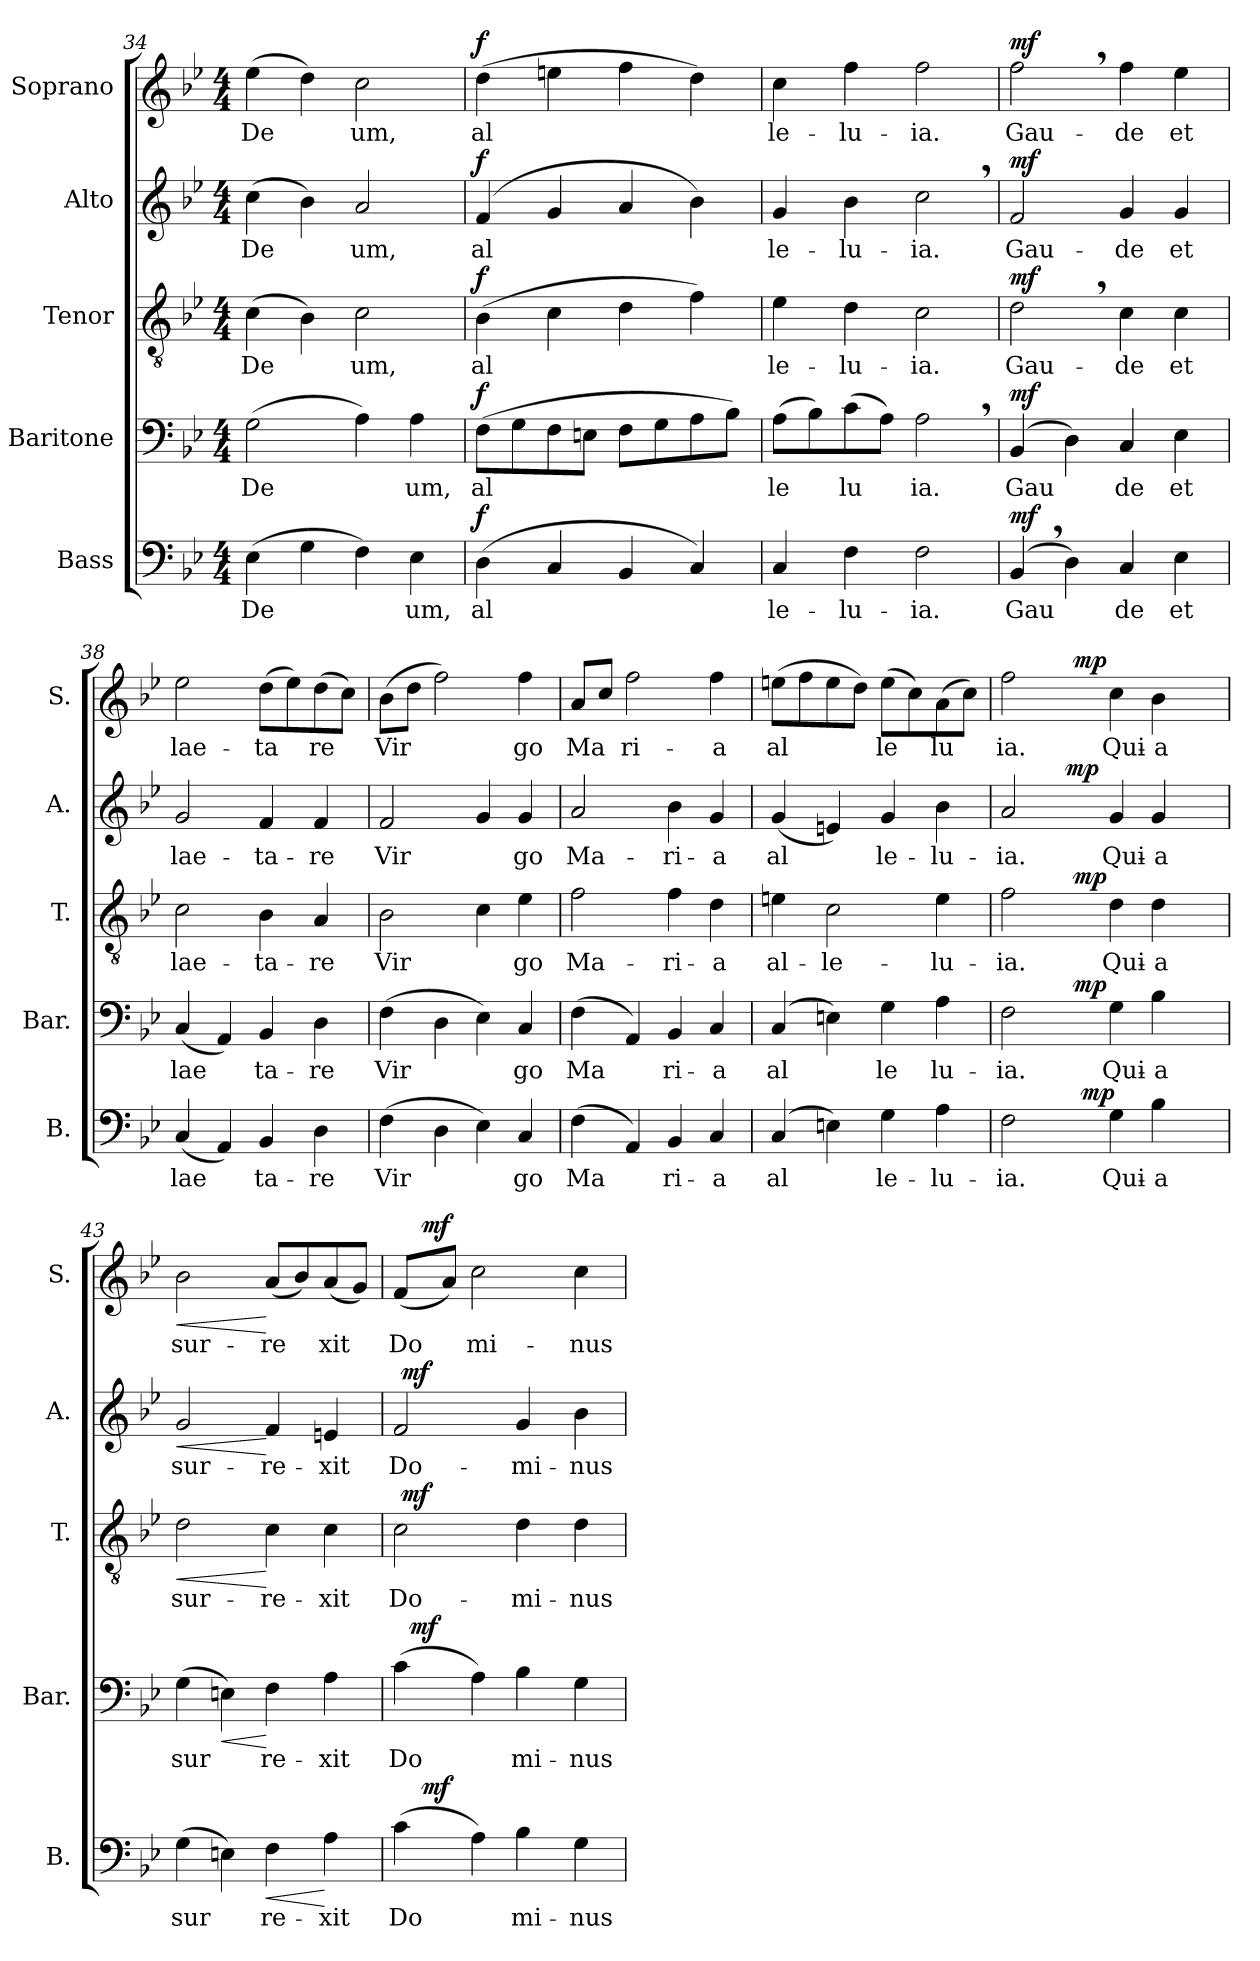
**kern	**text	**dynam	**kern	**text	**dynam	**kern	**text	**dynam	**kern	**text	**dynam	**kern	**text	**dynam
*part5	*part5	*part5	*part4	*part4	*part4	*part3	*part3	*part3	*part2	*part2	*part2	*part1	*part1	*part1
*staff5	*staff5	*staff5	*staff4	*staff4	*staff4	*staff3	*staff3	*staff3	*staff2	*staff2	*staff2	*staff1	*staff1	*staff1
*I"Bass	*	*	*I"Baritone	*	*	*I"Tenor	*	*	*I"Alto	*	*	*I"Soprano	*	*
*I'B.	*	*	*I'Bar.	*	*	*I'T.	*	*	*I'A.	*	*	*I'S.	*	*
*clefF4	*	*	*clefF4	*	*	*clefGv2	*	*	*clefG2	*	*	*clefG2	*	*
*k[b-e-]	*	*	*k[b-e-]	*	*	*k[b-e-]	*	*	*k[b-e-]	*	*	*k[b-e-]	*	*
*B-:	*	*	*B-:	*	*	*B-:	*	*	*B-:	*	*	*B-:	*	*
*M4/4	*	*	*M4/4	*	*	*M4/4	*	*	*M4/4	*	*	*M4/4	*	*
=34	=34	=34	=34	=34	=34	=34	=34	=34	=34	=34	=34	=34	=34	=34
!	!LO:LY:b:cj	!	!	!LO:LY:b:cj	!	!	!LO:LY:b:cj	!	!	!LO:LY:b:cj	!	!	!LO:LY:b:cj	!
(>4E-\	De-	.	(>2G\	De-	.	(>4c\	De-	.	(>4cc\	De-	.	(>4ee-\	De-	.
!	!LO:LY:b:cj	!	!	!	!	!	!LO:LY:b:cj	!	!	!LO:LY:b:cj	!	!	!LO:LY:b:cj	!
4G\	--	.	.	.	.	4B-\)	--	.	4b-\)	--	.	4dd\)	--	.
!	!LO:LY:b:cj	!	!	!LO:LY:b:cj	!	!	!LO:LY:b:cj	!	!	!LO:LY:b:cj	!	!	!LO:LY:b:cj	!
4F\)	--	.	4A\)	--	.	2c\	-um,	.	2a/	-um,	.	2cc\	-um,	.
!	!LO:LY:b:cj	!	!	!LO:LY:b:cj	!	!	!	!	!	!	!	!	!	!
4E-\	-um,	.	4A\	-um,	.	.	.	.	.	.	.	.	.	.
!!LO:PB:g=z
=35	=35	=35	=35	=35	=35	=35	=35	=35	=35	=35	=35	=35	=35	=35
!	!LO:LY:b:cj	!LO:DY:a	!	!LO:LY:b:cj	!LO:DY:a	!	!LO:LY:b:cj	!LO:DY:a	!	!LO:LY:b:cj	!LO:DY:a	!	!LO:LY:b:cj	!LO:DY:a
(>4D\	al-	f	(>8F\L	al-	f	(>4B-\	al-	f	(>4f/	al-	f	(>4dd\	al-	f
!	!	!	!	!LO:LY:b:cj	!	!	!	!	!	!	!	!	!	!
.	.	.	8G\	--	.	.	.	.	.	.	.	.	.	.
!	!LO:LY:b:cj	!	!	!LO:LY:b:cj	!	!	!LO:LY:b:cj	!	!	!LO:LY:b:cj	!	!	!LO:LY:b:cj	!
4C/	--	.	8F\	--	.	4c\	--	.	4g/	--	.	4een\	--	.
!	!	!	!	!LO:LY:b:cj	!	!	!	!	!	!	!	!	!	!
.	.	.	8En\J	--	.	.	.	.	.	.	.	.	.	.
!	!LO:LY:b:cj	!	!	!LO:LY:b:cj	!	!	!LO:LY:b:cj	!	!	!LO:LY:b:cj	!	!	!LO:LY:b:cj	!
4BB-/	--	.	8F\L	--	.	4d\	--	.	4a/	--	.	4ff\	--	.
!	!	!	!	!LO:LY:b:cj	!	!	!	!	!	!	!	!	!	!
.	.	.	8G\	--	.	.	.	.	.	.	.	.	.	.
!	!LO:LY:b:cj	!	!	!LO:LY:b:cj	!	!	!LO:LY:b:cj	!	!	!LO:LY:b:cj	!	!	!LO:LY:b:cj	!
4C/)	--	.	8A\	--	.	4f\)	--	.	4b-\)	--	.	4dd\)	--	.
!	!	!	!	!LO:LY:b:cj	!	!	!	!	!	!	!	!	!	!
.	.	.	8B-\J)	--	.	.	.	.	.	.	.	.	.	.
=36	=36	=36	=36	=36	=36	=36	=36	=36	=36	=36	=36	=36	=36	=36
!	!LO:LY:b:cj	!	!	!LO:LY:b:cj	!	!	!LO:LY:b:cj	!	!	!LO:LY:b:cj	!	!	!LO:LY:b:cj	!
4C/	-le-	.	(>8A\L	-le-	.	4e-\	-le-	.	4g/	-le-	.	4cc\	-le-	.
!	!	!	!	!LO:LY:b:cj	!	!	!	!	!	!	!	!	!	!
.	.	.	8B-\)	--	.	.	.	.	.	.	.	.	.	.
!	!LO:LY:b:cj	!	!	!LO:LY:b:cj	!	!	!LO:LY:b:cj	!	!	!LO:LY:b:cj	!	!	!LO:LY:b:cj	!
4F\	-lu-	.	(>8c\	-lu-	.	4d\	-lu-	.	4b-\	-lu-	.	4ff\	-lu-	.
!	!	!	!	!LO:LY:b:cj	!	!	!	!	!	!	!	!	!	!
.	.	.	8A\J)	--	.	.	.	.	.	.	.	.	.	.
!	!LO:LY:b:cj	!	!	!LO:LY:b:cj	!	!	!LO:LY:b:cj	!	!	!LO:LY:b:cj	!	!	!LO:LY:b:cj	!
2F\	-ia.	.	2A,>\	-ia.	.	2c\	-ia.	.	2cc,>\	-ia.	.	2ff\	-ia.	.
=37	=37	=37	=37	=37	=37	=37	=37	=37	=37	=37	=37	=37	=37	=37
!	!LO:LY:b:cj	!LO:DY:a	!	!LO:LY:b:cj	!LO:DY:a	!	!LO:LY:b:cj	!LO:DY:a	!	!LO:LY:b:cj	!LO:DY:a	!	!LO:LY:b:cj	!LO:DY:a
(>4BB-,>/	Gau-	mf	(>4BB-/	Gau-	mf	2d,>\	Gau-	mf	2f/	Gau-	mf	2ff,>\	Gau-	mf
!	!LO:LY:b:cj	!	!	!LO:LY:b:cj	!	!	!	!	!	!	!	!	!	!
4D\)	--	.	4D\)	--	.	.	.	.	.	.	.	.	.	.
!	!LO:LY:b:cj	!	!	!LO:LY:b:cj	!	!	!LO:LY:b:cj	!	!	!LO:LY:b:cj	!	!	!LO:LY:b:cj	!
4C/	-de	.	4C/	-de	.	4c\	-de	.	4g/	-de	.	4ff\	-de	.
!	!LO:LY:b:cj	!	!	!LO:LY:b:cj	!	!	!LO:LY:b:cj	!	!	!LO:LY:b:cj	!	!	!LO:LY:b:cj	!
4E-\	et	.	4E-\	et	.	4c\	et	.	4g/	et	.	4ee-\	et	.
=38	=38	=38	=38	=38	=38	=38	=38	=38	=38	=38	=38	=38	=38	=38
!	!LO:LY:b:cj	!	!	!LO:LY:b:cj	!	!	!LO:LY:b:cj	!	!	!LO:LY:b:cj	!	!	!LO:LY:b:cj	!
(>4C/	lae-	.	(>4C/	lae-	.	2c\	lae-	.	2g/	lae-	.	2ee-\	lae-	.
!	!LO:LY:b:cj	!	!	!LO:LY:b:cj	!	!	!	!	!	!	!	!	!	!
4AA/)	--	.	4AA/)	--	.	.	.	.	.	.	.	.	.	.
!	!LO:LY:b:cj	!	!	!LO:LY:b:cj	!	!	!LO:LY:b:cj	!	!	!LO:LY:b:cj	!	!	!LO:LY:b:cj	!
4BB-/	-ta-	.	4BB-/	-ta-	.	4B-\	-ta-	.	4f/	-ta-	.	(>8dd\L	-ta-	.
!	!	!	!	!	!	!	!	!	!	!	!	!	!LO:LY:b:cj	!
.	.	.	.	.	.	.	.	.	.	.	.	8ee-\)	--	.
!	!LO:LY:b:cj	!	!	!LO:LY:b:cj	!	!	!LO:LY:b:cj	!	!	!LO:LY:b:cj	!	!	!LO:LY:b:cj	!
4D\	-re	.	4D\	-re	.	4A/	-re	.	4f/	-re	.	(>8dd\	-re	.
!	!	!	!	!	!	!	!	!	!	!	!	!	!LO:LY:b:cj	!
.	.	.	.	.	.	.	.	.	.	.	.	8cc\J)	.	.
=39	=39	=39	=39	=39	=39	=39	=39	=39	=39	=39	=39	=39	=39	=39
!	!LO:LY:b:cj	!	!	!LO:LY:b:cj	!	!	!LO:LY:b:cj	!	!	!LO:LY:b:cj	!	!	!LO:LY:b:cj	!
(>4F\	Vir-	.	(>4F\	Vir-	.	2B-\	Vir-	.	2f/	Vir-	.	(>8b-\L	Vir-	.
!	!	!	!	!	!	!	!	!	!	!	!	!	!LO:LY:b:cj	!
.	.	.	.	.	.	.	.	.	.	.	.	8dd\J	--	.
!	!LO:LY:b:cj	!	!	!LO:LY:b:cj	!	!	!	!	!	!	!	!	!LO:LY:b:cj	!
4D\	--	.	4D\	--	.	.	.	.	.	.	.	2ff\)	--	.
!	!LO:LY:b:cj	!	!	!LO:LY:b:cj	!	!	!LO:LY:b:cj	!	!	!LO:LY:b:cj	!	!	!	!
4E-\)	--	.	4E-\)	--	.	4c\	--	.	4g/	--	.	.	.	.
!	!LO:LY:b:cj	!	!	!LO:LY:b:cj	!	!	!LO:LY:b:cj	!	!	!LO:LY:b:cj	!	!	!LO:LY:b:cj	!
4C/	-go	.	4C/	-go	.	4e-\	-go	.	4g/	-go	.	4ff\	-go	.
!!LO:PB:g=z
=40	=40	=40	=40	=40	=40	=40	=40	=40	=40	=40	=40	=40	=40	=40
!	!LO:LY:b:cj	!	!	!LO:LY:b:cj	!	!	!LO:LY:b:cj	!	!	!LO:LY:b:cj	!	!	!LO:LY:b:cj	!
(>4F\	Ma-	.	(>4F\	Ma-	.	2f\	Ma-	.	2a/	Ma-	.	8a/L	Ma-	.
!	!	!	!	!	!	!	!	!	!	!	!	!	!LO:LY:b:cj	!
.	.	.	.	.	.	.	.	.	.	.	.	8cc/J	--	.
!	!LO:LY:b:cj	!	!	!LO:LY:b:cj	!	!	!	!	!	!	!	!	!LO:LY:b:cj	!
4AA/)	--	.	4AA/)	--	.	.	.	.	.	.	.	2ff\	-ri-	.
!	!LO:LY:b:cj	!	!	!LO:LY:b:cj	!	!	!LO:LY:b:cj	!	!	!LO:LY:b:cj	!	!	!	!
4BB-/	-ri-	.	4BB-/	-ri-	.	4f\	-ri-	.	4b-\	-ri-	.	.	.	.
!	!LO:LY:b:cj	!	!	!LO:LY:b:cj	!	!	!LO:LY:b:cj	!	!	!LO:LY:b:cj	!	!	!LO:LY:b:cj	!
4C/	-a	.	4C/	-a	.	4d\	-a	.	4g/	-a	.	4ff\	-a	.
=41	=41	=41	=41	=41	=41	=41	=41	=41	=41	=41	=41	=41	=41	=41
!	!LO:LY:b:cj	!	!	!LO:LY:b:cj	!	!	!LO:LY:b:cj	!	!	!LO:LY:b:cj	!	!	!LO:LY:b:cj	!
(>4C/	al-	.	(>4C/	al-	.	4en\	al-	.	(>4g/	al-	.	(>8een\L	al-	.
!	!	!	!	!	!	!	!	!	!	!	!	!	!LO:LY:b:cj	!
.	.	.	.	.	.	.	.	.	.	.	.	8ff\	--	.
!	!LO:LY:b:cj	!	!	!LO:LY:b:cj	!	!	!LO:LY:b:cj	!	!	!LO:LY:b:cj	!	!	!LO:LY:b:cj	!
4En\)	--	.	4En\)	--	.	2c\	-le-	.	4en/)	--	.	8ee\	--	.
!	!	!	!	!	!	!	!	!	!	!	!	!	!LO:LY:b:cj	!
.	.	.	.	.	.	.	.	.	.	.	.	8dd\J)	--	.
!	!LO:LY:b:cj	!	!	!LO:LY:b:cj	!	!	!	!	!	!LO:LY:b:cj	!	!	!LO:LY:b:cj	!
4G\	-le-	.	4G\	-le	.	.	.	.	4g/	-le-	.	(>8ee\L	-le-	.
!	!	!	!	!	!	!	!	!	!	!	!	!	!LO:LY:b:cj	!
.	.	.	.	.	.	.	.	.	.	.	.	8cc\)	--	.
!	!LO:LY:b:cj	!	!	!LO:LY:b:cj	!	!	!LO:LY:b:cj	!	!	!LO:LY:b:cj	!	!	!LO:LY:b:cj	!
4A\	-lu-	.	4A\	lu-	.	4e\	-lu-	.	4b-\	-lu-	.	(>8a\	-lu-	.
!	!	!	!	!	!	!	!	!	!	!	!	!	!LO:LY:b:cj	!
.	.	.	.	.	.	.	.	.	.	.	.	8cc\J)	--	.
=42	=42	=42	=42	=42	=42	=42	=42	=42	=42	=42	=42	=42	=42	=42
!	!LO:LY:b:cj	!	!	!LO:LY:b:cj	!	!	!LO:LY:b:cj	!	!	!LO:LY:b:cj	!	!	!LO:LY:b:cj	!
*^	*	*	*^	*	*	*^	*	*	*^	*	*	*^	*	*
2F\	4.ryy	-ia.	.	2F\	4ryy	-ia.	.	2f\	4ryy	-ia.	.	2a/	4ryy	-ia.	.	2ff\	4ryy	-ia.	.
.	.	.	.	.	16..ryy	.	.	.	16..ryy	.	.	.	16.ryy	.	.	.	16..ryy	.	.
!	!	!	!	!	!	!	!	!	!	!	!	!	!	!	!LO:DY:a	!	!	!	!
.	.	.	.	.	.	.	.	.	.	.	.	.	2ryy	.	mp	.	.	.	.
!	!	!	!	!	!	!	!LO:DY:a	!	!	!	!LO:DY:a	!	!	!	!	!	!	!	!LO:DY:a
.	.	.	.	.	2ryy	.	mp	.	2ryy	.	mp	.	.	.	.	.	2ryy	.	mp
!	!	!	!LO:DY:a	!	!	!	!	!	!	!	!	!	!	!	!	!	!	!	!
.	2ryy	.	mp	.	.	.	.	.	.	.	.	.	.	.	.	.	.	.	.
!	!	!LO:LY:b:cj	!	!	!	!LO:LY:b:cj	!	!	!	!LO:LY:b:cj	!	!	!	!LO:LY:b:cj	!	!	!	!LO:LY:b:cj	!
4G\	.	Qui-	.	4G\	.	Qui-	.	4d\	.	Qui-	.	4g/	.	Qui-	.	4cc\	.	Qui-	.
!	!	!LO:LY:b:cj	!	!	!	!LO:LY:b:cj	!	!	!	!LO:LY:b:cj	!	!	!	!LO:LY:b:cj	!	!	!	!LO:LY:b:cj	!
4B-\	.	-a	.	4B-\	.	-a	.	4d\	.	-a	.	4g/	.	-a	.	4b-\	.	-a	.
.	.	.	.	.	.	.	.	.	.	.	.	.	8ryy	.	.	.	.	.	.
.	.	.	.	.	8ryy	.	.	.	8ryy	.	.	.	.	.	.	.	8ryy	.	.
.	8ryy	.	.	.	.	.	.	.	.	.	.	.	.	.	.	.	.	.	.
.	.	.	.	.	.	.	.	.	.	.	.	.	32ryy	.	.	.	.	.	.
.	.	.	.	.	64ryy	.	.	.	64ryy	.	.	.	.	.	.	.	64ryy	.	.
=43	=43	=43	=43	=43	=43	=43	=43	=43	=43	=43	=43	=43	=43	=43	=43	=43	=43	=43	=43
!	!	!LO:LY:b:cj	!	!	!	!LO:LY:b:cj	!	!	!	!LO:LY:b:cj	!LO:HP:b	!	!	!LO:LY:b:cj	!LO:HP:b	!	!	!LO:LY:b:cj	!LO:HP:b
*v	*v	*	*	*	*	*	*	*v	*v	*	*	*v	*v	*	*	*v	*v	*	*
*	*	*	*v	*v	*	*	*	*	*	*	*	*	*	*	*
(>4G\	sur-	.	(>4G\	sur-	.	2d\	sur-	<	2g/	sur-	<	2b-\	sur-	<
!	!LO:LY:b:cj	!	!	!LO:LY:b:cj	!LO:HP:b	!	!	!	!	!	!	!	!	!
4En\)	--	.	4En\)	--	<	.	.	.	.	.	.	.	.	.
!	!LO:LY:b:cj	!LO:HP:b	!	!LO:LY:b:cj	!	!	!LO:LY:b:cj	!	!	!LO:LY:b:cj	!	!	!LO:LY:b:cj	!
4F\	-re-	<	4F\	-re-	[	4c\	-re-	[	4f/	-re-	[	(>8a/L	-re-	[
!	!	!	!	!	!	!	!	!	!	!	!	!	!LO:LY:b:cj	!
.	.	.	.	.	.	.	.	.	.	.	.	8b-/)	--	.
!	!LO:LY:b:cj	!	!	!LO:LY:b:cj	!	!	!LO:LY:b:cj	!	!	!LO:LY:b:cj	!	!	!LO:LY:b:cj	!
4A\	-xit	[	4A\	-xit	.	4c\	-xit	.	4en/	-xit	.	(>8a/	-xit	.
!	!	!	!	!	!	!	!	!	!	!	!	!	!LO:LY:b:cj	!
.	.	.	.	.	.	.	.	.	.	.	.	8g/J)	.	.
=44	=44	=44	=44	=44	=44	=44	=44	=44	=44	=44	=44	=44	=44	=44
!	!LO:LY:b:cj	!	!	!LO:LY:b:cj	!	!	!LO:LY:b:cj	!	!	!LO:LY:b:cj	!	!	!LO:LY:b:cj	!
*^	*	*	*^	*	*	*^	*	*	*^	*	*	*^	*	*
(>4c\	16ryy	Do-	.	(>4c\	32ryy	Do-	.	2c\	64ryy	Do-	.	2f/	64ryy	Do-	.	(>8f/L	16ryy	Do-	.
!	!	!	!	!	!	!	!	!	!	!	!LO:DY:a	!	!	!	!LO:DY:a	!	!	!	!
.	.	.	.	.	.	.	.	.	2ryy	.	mf	.	2ryy	.	mf	.	.	.	.
!	!	!	!	!	!	!	!LO:DY:a	!	!	!	!	!	!	!	!	!	!	!	!
.	.	.	.	.	2ryy	.	mf	.	.	.	.	.	.	.	.	.	.	.	.
!	!	!	!LO:DY:a	!	!	!	!	!	!	!	!	!	!	!	!	!	!	!	!LO:DY:a
.	2...ryy	.	mf	.	.	.	.	.	.	.	.	.	.	.	.	.	2...ryy	.	mf
!	!	!	!	!	!	!	!	!	!	!	!	!	!	!	!	!	!	!LO:LY:b:cj	!
.	.	.	.	.	.	.	.	.	.	.	.	.	.	.	.	8a/J)	.	--	.
!	!	!LO:LY:b:cj	!	!	!	!LO:LY:b:cj	!	!	!	!	!	!	!	!	!	!	!	!LO:LY:b:cj	!
4A\)	.	--	.	4A\)	.	--	.	.	.	.	.	.	.	.	.	2cc\	.	-mi-	.
!	!	!LO:LY:b:cj	!	!	!	!LO:LY:b:cj	!	!	!	!LO:LY:b:cj	!	!	!	!LO:LY:b:cj	!	!	!	!	!
4B-\	.	-mi-	.	4B-\	.	-mi-	.	4d\	.	-mi-	.	4g/	.	-mi-	.	.	.	.	.
.	.	.	.	.	.	.	.	.	4ryy	.	.	.	4ryy	.	.	.	.	.	.
.	.	.	.	.	4...ryy	.	.	.	.	.	.	.	.	.	.	.	.	.	.
!	!	!LO:LY:b:cj	!	!	!	!LO:LY:b:cj	!	!	!	!LO:LY:b:cj	!	!	!	!LO:LY:b:cj	!	!	!	!LO:LY:b:cj	!
4G\	.	-nus	.	4G\	.	-nus	.	4d\	.	-nus	.	4b-\	.	-nus	.	4cc\	.	-nus	.
.	.	.	.	.	.	.	.	.	8...ryy	.	.	.	8...ryy	.	.	.	.	.	.
*v	*v	*	*	*	*	*	*	*v	*v	*	*	*v	*v	*	*	*v	*v	*	*
*	*	*	*v	*v	*	*	*	*	*	*	*	*	*	*	*
=	=	=	=	=	=	=	=	=	=	=	=	=	=	=
*-	*-	*-	*-	*-	*-	*-	*-	*-	*-	*-	*-	*-	*-	*-
